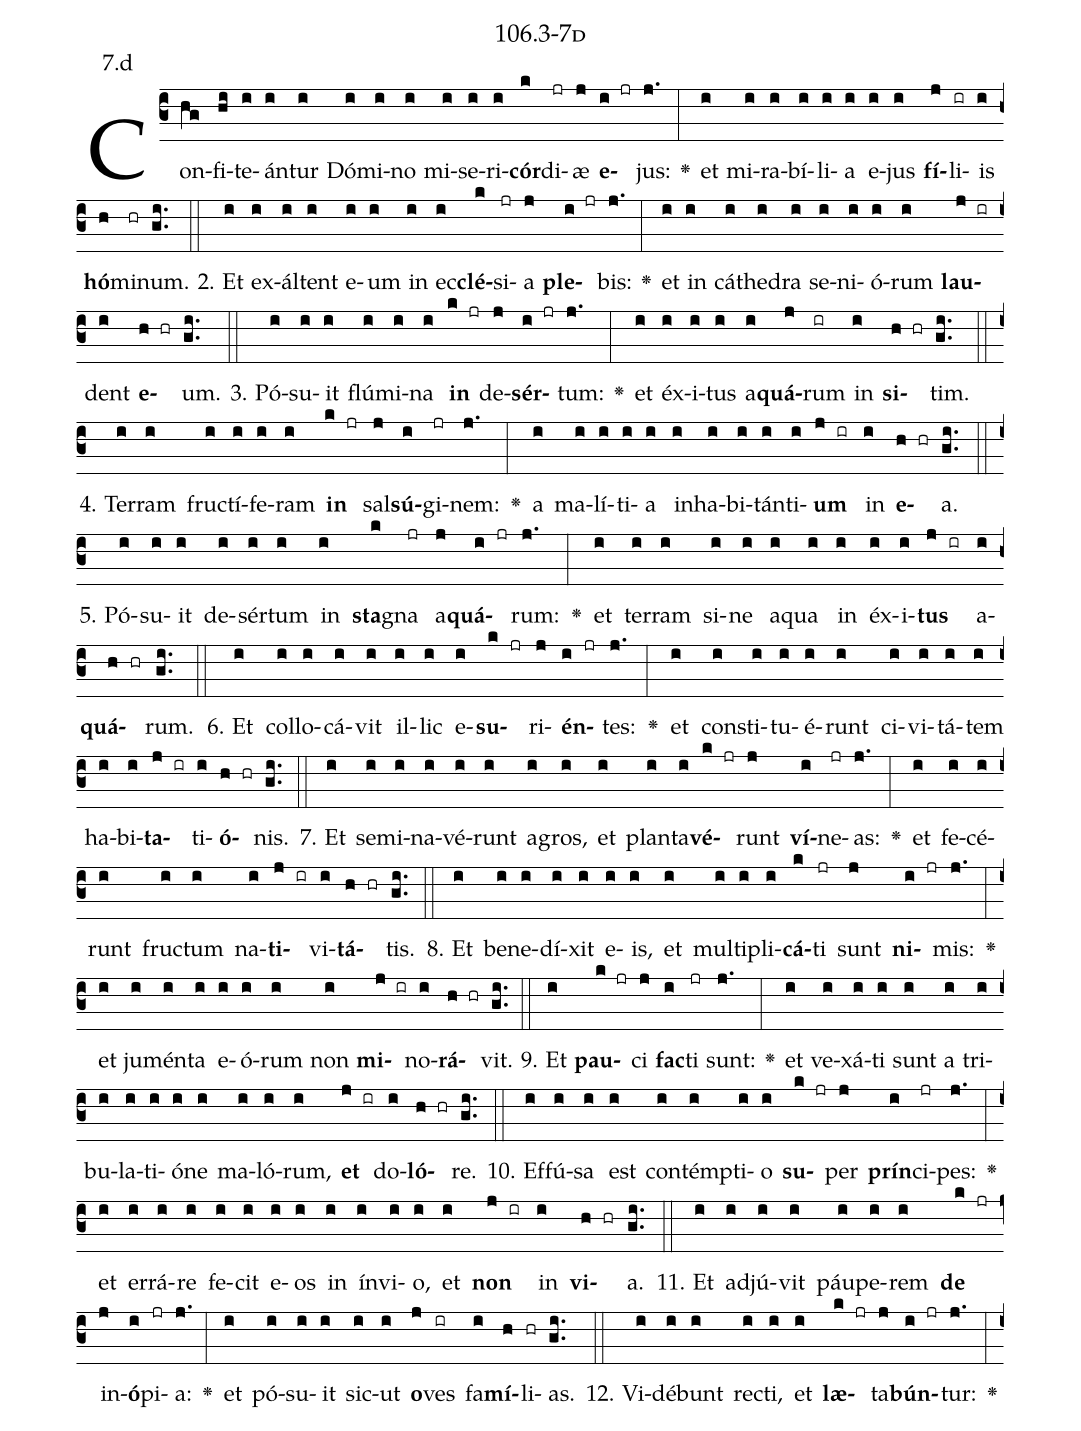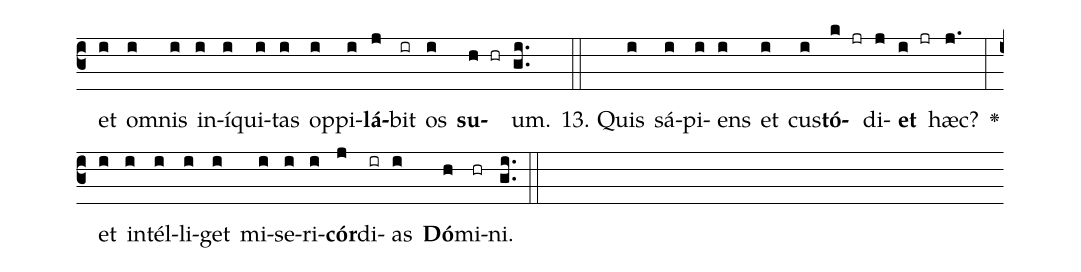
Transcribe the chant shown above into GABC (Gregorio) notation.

name: 106.3-7d;
annotation: 7.d;
%%
(c3)Con(hg)fi(hi)te(i)án(i)tur(i) Dó(i)mi(i)no(i) mi(i)se(i)ri(i)<b>cór</b>(k)di(jr)æ(j) <b>e</b>(i jr)jus:(j.) <v>\greheightstar</v>(:) et(i) mi(i)ra(i)bí(i)li(i)a(i) e(i)jus(i) <b>fí</b>(j)li(ir)is(i) <b>hó</b>(h)mi(hr)num.(gi..) (::)
2. Et(i) ex(i)ál(i)tent(i) e(i)um(i) in(i) ec(i)<b>clé</b>(k)si(jr)a(j) <b>ple</b>(i jr)bis:(j.) <v>\greheightstar</v>(:) et(i) in(i) cá(i)the(i)dra(i) se(i)ni(i)ó(i)rum(i) <b>lau</b>(j ir)dent(i) <b>e</b>(h hr)um.(gi..) (::)
3. Pó(i)su(i)it(i) flú(i)mi(i)na(i) <b>in</b>(k jr) de(j)<b>sér</b>(i jr)tum:(j.) <v>\greheightstar</v>(:) et(i) éx(i)i(i)tus(i) a(i)<b>quá</b>(j)rum(ir) in(i) <b>si</b>(h hr)tim.(gi..) (::)
4. Ter(i)ram(i) fruc(i)tí(i)fe(i)ram(i) <b>in</b>(k jr) sal(j)<b>sú</b>(i)gi(jr)nem:(j.) <v>\greheightstar</v>(:) a(i) ma(i)lí(i)ti(i)a(i) in(i)ha(i)bi(i)tán(i)ti(i)<b>um</b>(j ir) in(i) <b>e</b>(h hr)a.(gi..) (::)
5. Pó(i)su(i)it(i) de(i)sér(i)tum(i) in(i) <b>sta</b>(k)gna(jr) a(j)<b>quá</b>(i jr)rum:(j.) <v>\greheightstar</v>(:) et(i) ter(i)ram(i) si(i)ne(i) a(i)qua(i) in(i) éx(i)i(i)<b>tus</b>(j ir) a(i)<b>quá</b>(h hr)rum.(gi..) (::)
6. Et(i) col(i)lo(i)cá(i)vit(i) il(i)lic(i) e(i)<b>su</b>(k jr)ri(j)<b>én</b>(i jr)tes:(j.) <v>\greheightstar</v>(:) et(i) con(i)sti(i)tu(i)é(i)runt(i) ci(i)vi(i)tá(i)tem(i) ha(i)bi(i)<b>ta</b>(j ir)ti(i)<b>ó</b>(h hr)nis.(gi..) (::)
7. Et(i) se(i)mi(i)na(i)vé(i)runt(i) a(i)gros,(i) et(i) plan(i)ta(i)<b>vé</b>(k jr)runt(j) <b>ví</b>(i)ne(jr)as:(j.) <v>\greheightstar</v>(:) et(i) fe(i)cé(i)runt(i) fruc(i)tum(i) na(i)<b>ti</b>(j ir)vi(i)<b>tá</b>(h hr)tis.(gi..) (::)
8. Et(i) be(i)ne(i)dí(i)xit(i) e(i)is,(i) et(i) mul(i)ti(i)pli(i)<b>cá</b>(k)ti(jr) sunt(j) <b>ni</b>(i jr)mis:(j.) <v>\greheightstar</v>(:) et(i) ju(i)mén(i)ta(i) e(i)ó(i)rum(i) non(i) <b>mi</b>(j ir)no(i)<b>rá</b>(h hr)vit.(gi..) (::)
9. Et(i) <b>pau</b>(k jr)ci(j) <b>fac</b>(i)ti(jr) sunt:(j.) <v>\greheightstar</v>(:) et(i) ve(i)xá(i)ti(i) sunt(i) a(i) tri(i)bu(i)la(i)ti(i)ó(i)ne(i) ma(i)ló(i)rum,(i) <b>et</b>(j ir) do(i)<b>ló</b>(h hr)re.(gi..) (::)
10. Ef(i)fú(i)sa(i) est(i) con(i)témp(i)ti(i)o(i) <b>su</b>(k jr)per(j) <b>prín</b>(i)ci(jr)pes:(j.) <v>\greheightstar</v>(:) et(i) er(i)rá(i)re(i) fe(i)cit(i) e(i)os(i) in(i) ín(i)vi(i)o,(i) et(i) <b>non</b>(j ir) in(i) <b>vi</b>(h hr)a.(gi..) (::)
11. Et(i) ad(i)jú(i)vit(i) páu(i)pe(i)rem(i) <b>de</b>(k jr) in(j)<b>ó</b>(i)pi(jr)a:(j.) <v>\greheightstar</v>(:) et(i) pó(i)su(i)it(i) sic(i)ut(i) <b>o</b>(j)ves(ir) fa(i)<b>mí</b>(h)li(hr)as.(gi..) (::)
12. Vi(i)dé(i)bunt(i) rec(i)ti,(i) et(i) <b>læ</b>(k jr)ta(j)<b>bún</b>(i jr)tur:(j.) <v>\greheightstar</v>(:) et(i) om(i)nis(i) in(i)í(i)qui(i)tas(i) op(i)pi(i)<b>lá</b>(j)bit(ir) os(i) <b>su</b>(h hr)um.(gi..) (::)
13. Quis(i) sá(i)pi(i)ens(i) et(i) cus(i)<b>tó</b>(k jr)di(j)<b>et</b>(i jr) hæc?(j.) <v>\greheightstar</v>(:) et(i) in(i)tél(i)li(i)get(i) mi(i)se(i)ri(i)<b>cór</b>(j)di(ir)as(i) <b>Dó</b>(h)mi(hr)ni.(gi..) (::)
